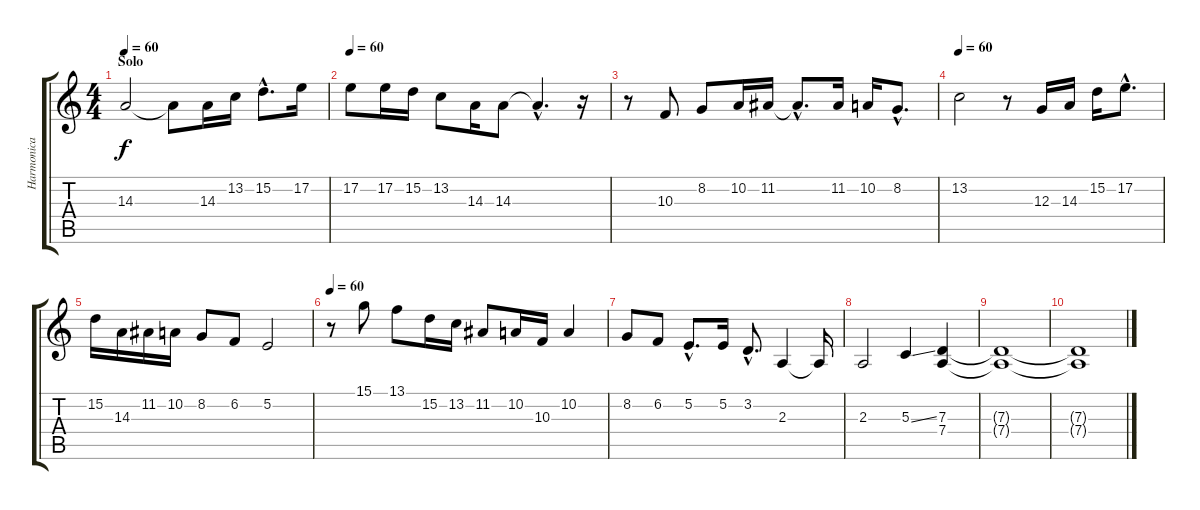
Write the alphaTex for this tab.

\track ("Harmonica" "Harmonica") {instrument harmonica}
\staff {score tabs}
\tuning (E4 B3 G3 D3 A2 E2) {hide}
\ts (4 4)
\section ("" "Solo")
\tempo 60
\clef g2
\ks c
14.3.2{dy f volume 16 instrument harmonica} 14.3{t}.8 14.3.16 13.2.16 15.2{hac}.8{d} 17.2.16 |
\tempo 60
17.2.8 17.2.16 15.2.16 13.2.8 14.3.16 14.3.8 14.3{hac t}.4{d} r.16 |
r.8 10.3.8 8.2.8 10.2.16 11.2.16 11.2{hac t}.8{d} 11.2.16 10.2.16 8.2{hac}.8{d} |
\tempo 60
13.2.2 r.8 12.3.16 14.3.16 15.2.16 17.2{hac}.8{d} |
15.2.16 14.3.16 11.2.16 10.2.16 8.2.8 6.2.8 5.2.2 |
\tempo 60
r.8 15.1.8 13.1.8 15.2.16 13.2.16 11.2.8 10.2.16 10.3.16 10.2.4 |
8.2.8{instrument harmonica} 6.2.8 5.2{hac}.8{d} 5.2.16 3.2{hac}.8{d} 2.3.4 2.3{t}.16 |
2.3.2 5.3{ss}.4 (7.3 7.4).4 |
(7.3{t} 7.4{t}).1{volume 4} |
(7.3{t} 7.4{t}).1{volume 0}
